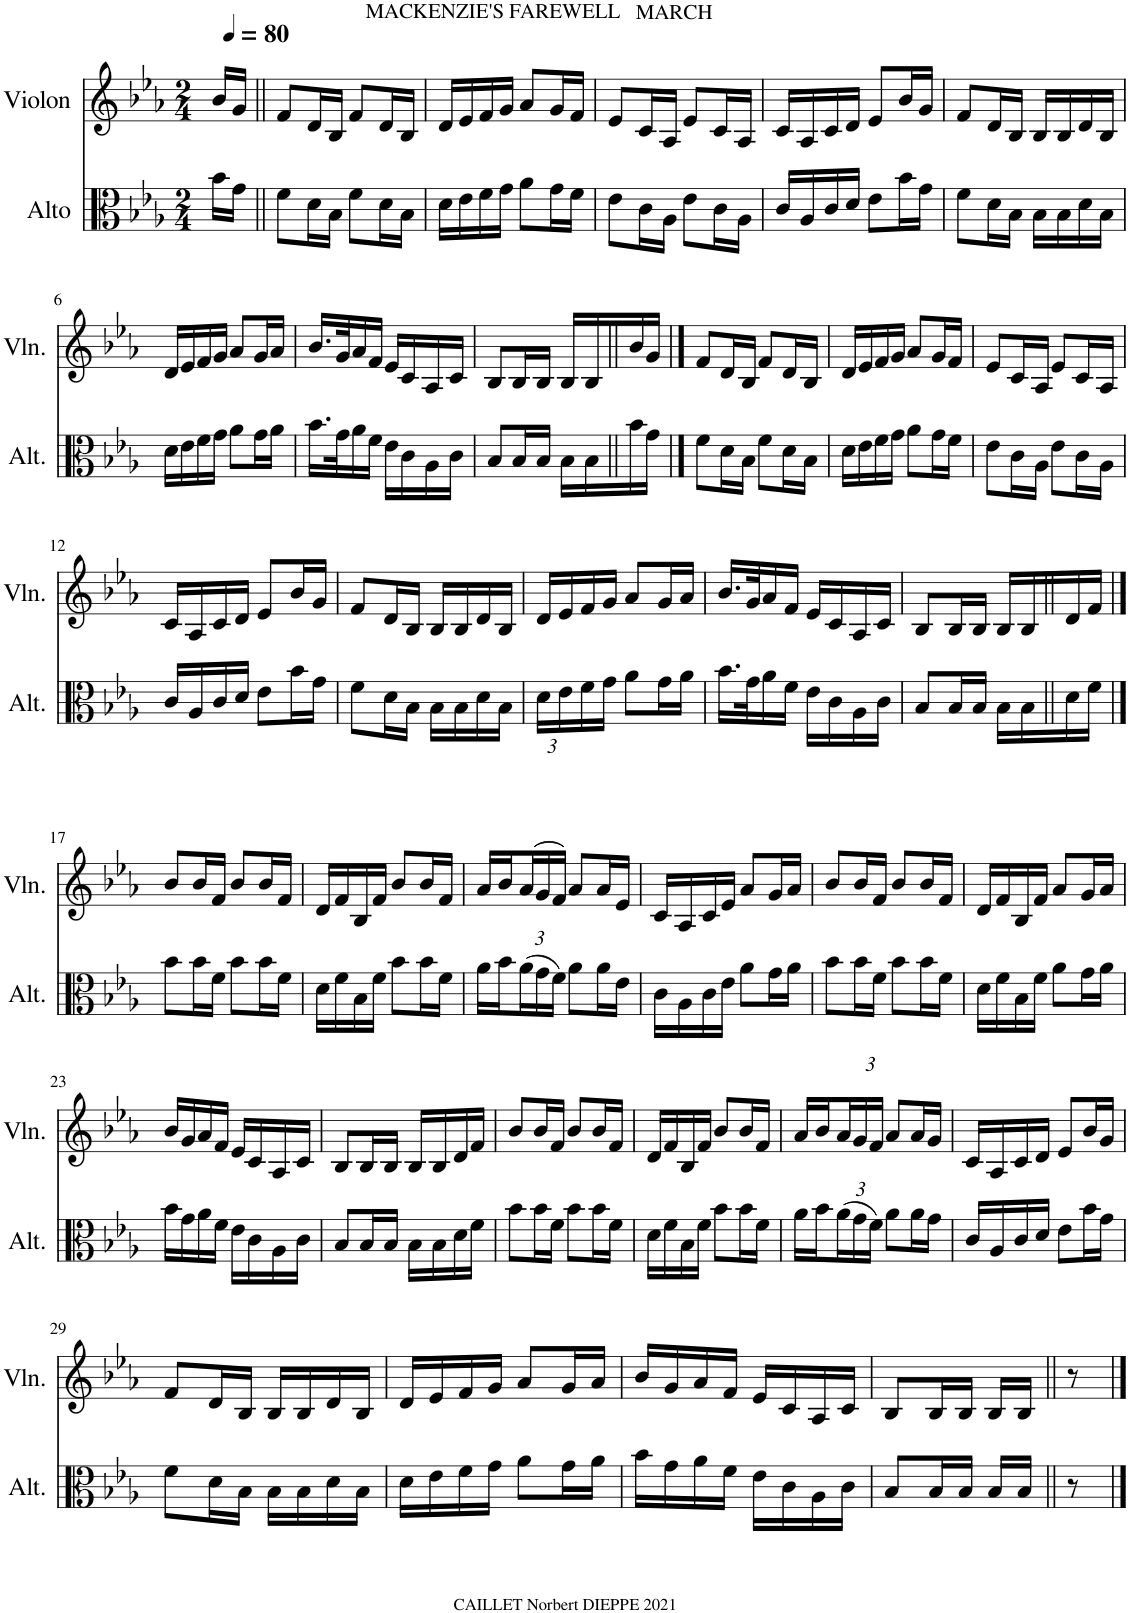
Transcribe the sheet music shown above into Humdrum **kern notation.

**kern	**kern
*part2	*part1
*staff2	*staff1
*I"Alto	*I"Violon
*I'Alt.	*I'Vln.
*clefC3	*clefG2
*k[b-e-a-]	*k[b-e-a-]
*M2/4	*M2/4
*MM80	*MM80
=	=
16b-\LL	16b-/LL
16g\JJ	16g/JJ
=1||	=1||
8f\L	8f/L
16d\L	16d/L
16B-\JJ	16B-/JJ
!	!LO:TX:a:t=MACKENZIE'S FAREWELL
8f\L	8f/L
16d\L	16d/L
16B-\JJ	16B-/JJ
=2	=2
16d\LL	16d/LL
16e-\	16e-/
16f\	16f/
16g\JJ	16g/JJ
8a-\L	8a-/L
16g\L	16g/L
16f\JJ	16f/JJ
=3	=3
!	!LO:TX:a:t=MARCH
8e-\L	8e-/L
16c\L	16c/L
16A-\JJ	16A-/JJ
8e-\L	8e-/L
16c\L	16c/L
16A-\JJ	16A-/JJ
=4	=4
16c/LL	16c/LL
16A-/	16A-/
16c/	16c/
16d/JJ	16d/JJ
8e-\L	8e-/L
16b-\L	16b-/L
16g\JJ	16g/JJ
=5	=5
8f\L	8f/L
16d\L	16d/L
16B-\JJ	16B-/JJ
16B-\LL	16B-/LL
16B-\	16B-/
16d\	16d/
16B-\JJ	16B-/JJ
!!LO:LB:g=z
=6	=6
16d\LL	16d/LL
16e-\	16e-/
16f\	16f/
16g\JJ	16g/JJ
8a-\L	8a-/L
16g\L	16g/L
16a-\JJ	16a-/JJ
=7	=7
16.b-\LL	16.b-/LL
32g\K	32g/K
16a-\	16a-/
16f\JJ	16f/JJ
16e-\LL	16e-/LL
16c\	16c/
16A-\	16A-/
16c\JJ	16c/JJ
=8	=8
8B-/L	8B-/L
16B-/L	16B-/L
16B-/JJ	16B-/JJ
16B-\LL	16B-/LL
16B-\	16B-/
16b-\	16b-/
16g\JJ	16g/JJ
==9	==9
8f\L	8f/L
16d\L	16d/L
16B-\JJ	16B-/JJ
8f\L	8f/L
16d\L	16d/L
16B-\JJ	16B-/JJ
=10	=10
16d\LL	16d/LL
16e-\	16e-/
16f\	16f/
16g\JJ	16g/JJ
8a-\L	8a-/L
16g\L	16g/L
16f\JJ	16f/JJ
=11	=11
8e-\L	8e-/L
16c\L	16c/L
16A-\JJ	16A-/JJ
8e-\L	8e-/L
16c\L	16c/L
16A-\JJ	16A-/JJ
!!LO:LB:g=z
=12	=12
16c/LL	16c/LL
16A-/	16A-/
16c/	16c/
16d/JJ	16d/JJ
8e-\L	8e-/L
16b-\L	16b-/L
16g\JJ	16g/JJ
=13	=13
8f\L	8f/L
16d\L	16d/L
16B-\JJ	16B-/JJ
16B-\LL	16B-/LL
16B-\	16B-/
16d\	16d/
16B-\JJ	16B-/JJ
=14	=14
16d\LL	16d/LL
16e-\	16e-/
16f\	16f/
16g\JJ	16g/JJ
8a-\L	8a-/L
16g\L	16g/L
16a-\JJ	16a-/JJ
=15	=15
16.b-\LL	16.b-/LL
32g\K	32g/K
16a-\	16a-/
16f\JJ	16f/JJ
16e-\LL	16e-/LL
16c\	16c/
16A-\	16A-/
16c\JJ	16c/JJ
=16	=16
8B-/L	8B-/L
16B-/L	16B-/L
16B-/JJ	16B-/JJ
16B-\LL	16B-/LL
16B-\	16B-/
16d\	16d/
16f\JJ	16f/JJ
!!LO:LB:g=z
==17	==17
8b-\L	8b-/L
16b-\L	16b-/L
16f\JJ	16f/JJ
8b-\L	8b-/L
16b-\L	16b-/L
16f\JJ	16f/JJ
=18	=18
16d\LL	16d/LL
16f\	16f/
16B-\	16B-/
16f\JJ	16f/JJ
8b-\L	8b-/L
16b-\L	16b-/L
16f\JJ	16f/JJ
=19	=19
16a-\LL	16a-/LL
16b-\	16b-/
*Xbrackettup	*Xbrackettup
(24a-\	(>24a-/
24g\	24g/
24f\JJ)	24f/JJ)
8a-\L	8a-/L
16a-\L	16a-/L
16e-\JJ	16e-/JJ
=20	=20
16c\LL	16c/LL
16A-\	16A-/
16c\	16c/
16e-\JJ	16e-/JJ
8a-\L	8a-/L
16g\L	16g/L
16a-\JJ	16a-/JJ
=21	=21
8b-\L	8b-/L
16b-\L	16b-/L
16f\JJ	16f/JJ
8b-\L	8b-/L
16b-\L	16b-/L
16f\JJ	16f/JJ
=22	=22
16d\LL	16d/LL
16f\	16f/
16B-\	16B-/
16f\JJ	16f/JJ
8a-\L	8a-/L
16g\L	16g/L
16a-\JJ	16a-/JJ
!!LO:LB:g=z
=23	=23
16b-\LL	16b-/LL
16g\	16g/
16a-\	16a-/
16f\JJ	16f/JJ
16e-\LL	16e-/LL
16c\	16c/
16A-\	16A-/
16c\JJ	16c/JJ
=24	=24
8B-/L	8B-/L
16B-/L	16B-/L
16B-/JJ	16B-/JJ
16B-\LL	16B-/LL
16B-\	16B-/
16d\	16d/
16f\JJ	16f/JJ
=25	=25
8b-\L	8b-/L
16b-\L	16b-/L
16f\JJ	16f/JJ
8b-\L	8b-/L
16b-\L	16b-/L
16f\JJ	16f/JJ
=26	=26
16d\LL	16d/LL
16f\	16f/
16B-\	16B-/
16f\JJ	16f/JJ
8b-\L	8b-/L
16b-\L	16b-/L
16f\JJ	16f/JJ
=27	=27
16a-\LL	16a-/LL
16b-\	16b-/
(24a-\	24a-/
24g\	24g/
24f\JJ)	24f/JJ
8a-\L	8a-/L
16a-\L	16a-/L
16g\JJ	16g/JJ
=28	=28
16c/LL	16c/LL
16A-/	16A-/
16c/	16c/
16d/JJ	16d/JJ
8e-\L	8e-/L
16b-\L	16b-/L
16g\JJ	16g/JJ
!!LO:LB:g=z
=29	=29
8f\L	8f/L
16d\L	16d/L
16B-\JJ	16B-/JJ
16B-\LL	16B-/LL
16B-\	16B-/
16d\	16d/
16B-\JJ	16B-/JJ
=30	=30
16d\LL	16d/LL
16e-\	16e-/
16f\	16f/
16g\JJ	16g/JJ
8a-\L	8a-/L
16g\L	16g/L
16a-\JJ	16a-/JJ
=31	=31
16b-\LL	16b-/LL
16g\	16g/
16a-\	16a-/
16f\JJ	16f/JJ
16e-\LL	16e-/LL
16c\	16c/
16A-\	16A-/
16c\JJ	16c/JJ
=32	=32
8B-/L	8B-/L
16B-/L	16B-/L
16B-/JJ	16B-/JJ
16B-/LL	16B-/LL
16B-/JJ	16B-/JJ
8r	8r
==	==
*-	*-
